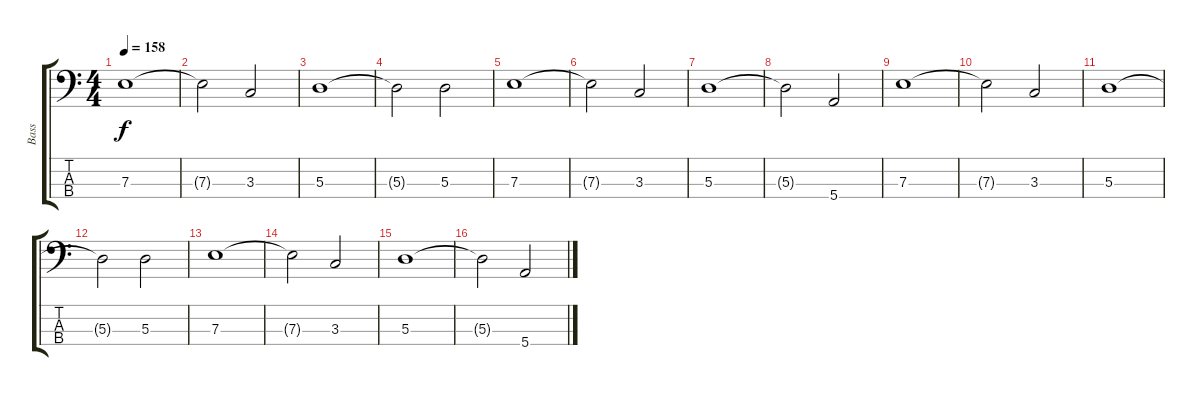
\track ("Bass" "Bass") {instrument electricbassfinger}
\staff {score tabs}
\tuning (G2 D2 A1 E1) {hide}
\ts (4 4)
\tempo 158
\clef f4
\ks c
7.3.1{dy f instrument electricbassfinger} |
7.3{t}.2 3.3.2 |
5.3.1 |
5.3{t}.2 5.3.2 |
7.3.1 |
7.3{t}.2 3.3.2 |
5.3.1 |
5.3{t}.2 5.4.2 |
7.3.1 |
7.3{t}.2 3.3.2 |
5.3.1 |
5.3{t}.2 5.3.2 |
7.3.1 |
7.3{t}.2 3.3.2 |
5.3.1 |
5.3{t}.2 5.4.2
